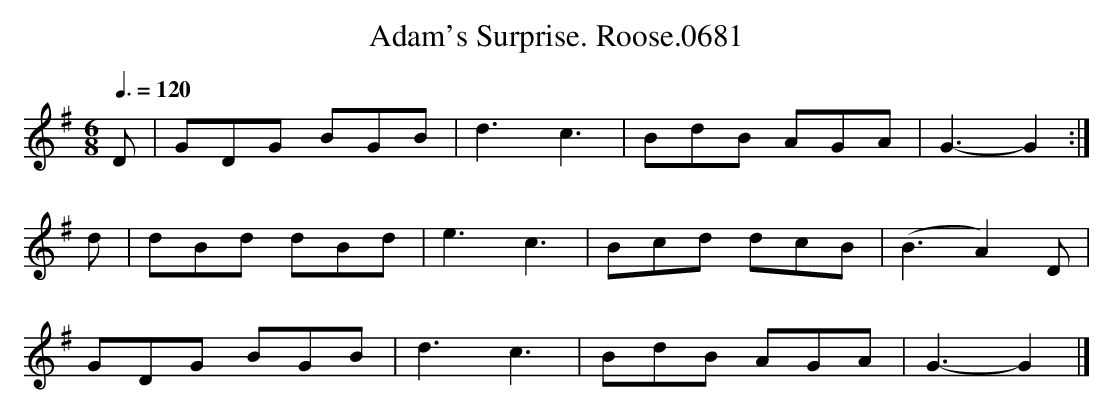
X:1
T:Adam's Surprise. Roose.0681
L:1/8
M:6/8
Q:3/8=120
K:G
D|GDG BGB|d3 c3|BdB AGA|G3-G2:|
d|dBd dBd|e3 c3|Bcd dcB|(B3A2)D|
GDG BGB|d3 c3|BdB AGA|G3-G2|]
